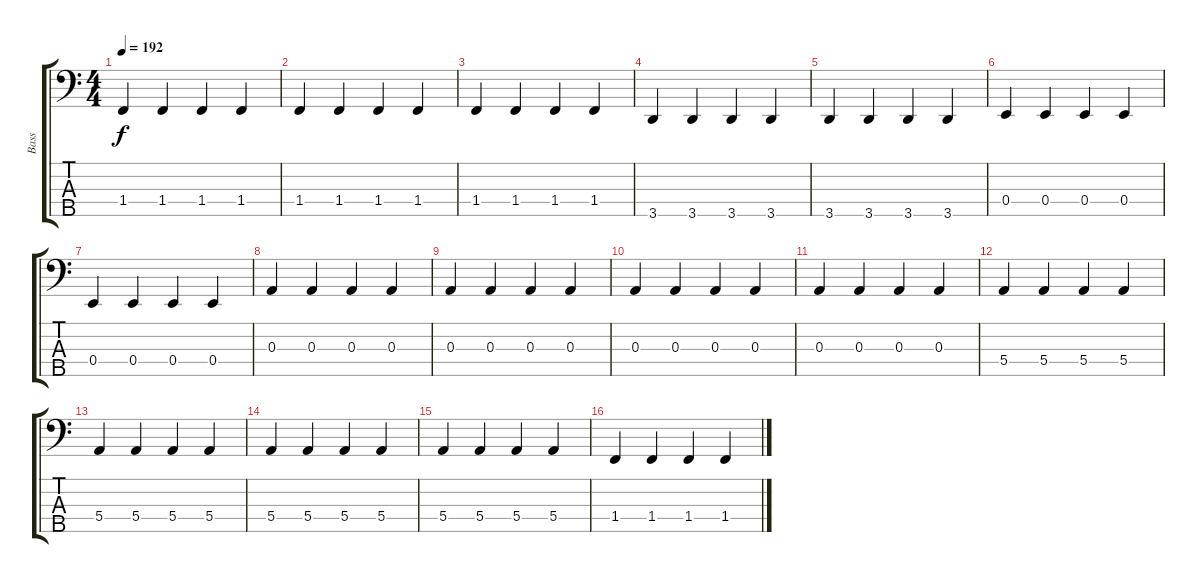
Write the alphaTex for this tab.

\track ("Bass" "Bass") {instrument electricbasspick}
\staff {score tabs}
\tuning (G2 D2 A1 E1 B0) {hide}
\ts (4 4)
\tempo 192
\clef f4
\ks c
1.4.4{dy f} 1.4.4 1.4.4 1.4.4 |
1.4.4 1.4.4 1.4.4 1.4.4 |
1.4.4 1.4.4 1.4.4 1.4.4 |
3.5.4 3.5.4 3.5.4 3.5.4 |
3.5.4 3.5.4 3.5.4 3.5.4 |
0.4.4 0.4.4 0.4.4 0.4.4 |
0.4.4 0.4.4 0.4.4 0.4.4 |
0.3.4 0.3.4 0.3.4 0.3.4 |
0.3.4 0.3.4 0.3.4 0.3.4 |
0.3.4 0.3.4 0.3.4 0.3.4 |
0.3.4 0.3.4 0.3.4 0.3.4 |
5.4.4 5.4.4 5.4.4 5.4.4 |
5.4.4 5.4.4 5.4.4 5.4.4 |
5.4.4 5.4.4 5.4.4 5.4.4 |
5.4.4 5.4.4 5.4.4 5.4.4 |
1.4.4 1.4.4 1.4.4 1.4.4
